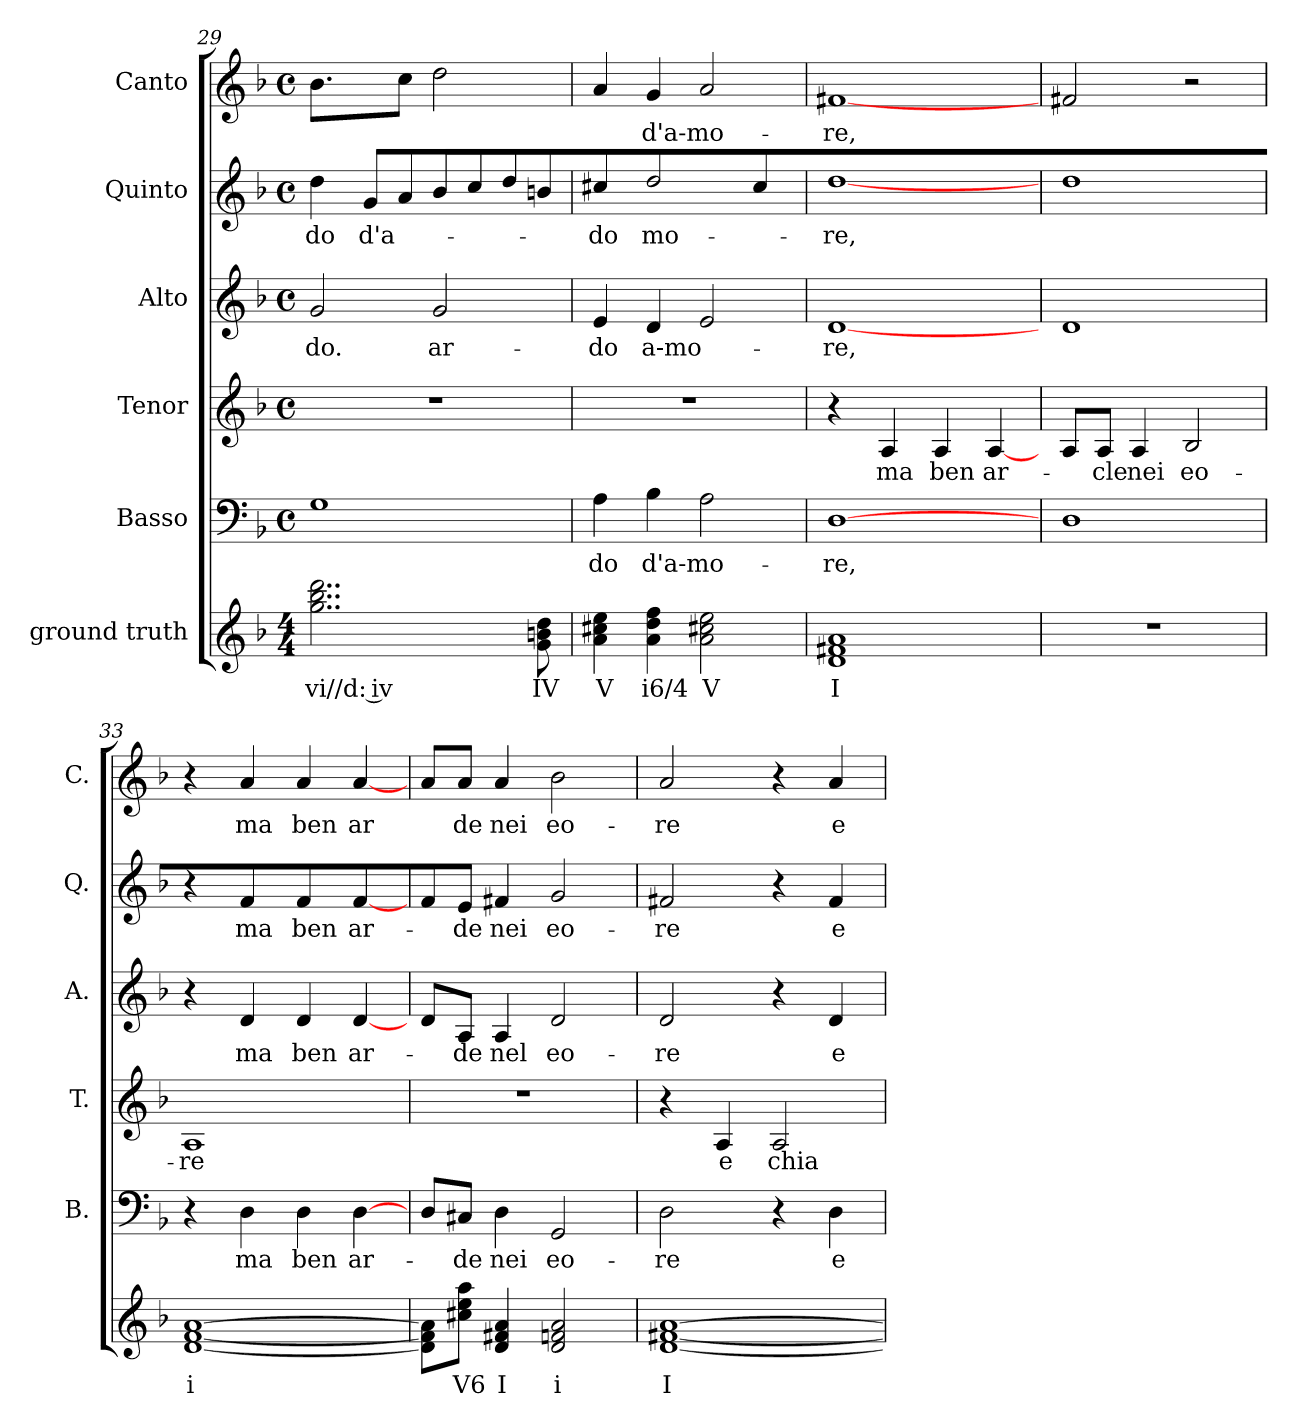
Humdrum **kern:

**kern	**text	**kern	**text	**kern	**text	**kern	**text	**kern	**text	**kern	**text
*part6	*part6	*part5	*part5	*part4	*part4	*part3	*part3	*part2	*part2	*part1	*part1
*staff6	*staff6	*staff5	*staff5	*staff4	*staff4	*staff3	*staff3	*staff2	*staff2	*staff1	*staff1
*I"ground truth	*	*I"Basso	*	*I"Tenor	*	*I"Alto	*	*I"Quinto	*	*I"Canto	*
*	*	*I'B.	*	*I'T.	*	*I'A.	*	*I'Q.	*	*I'C.	*
*	*	*clefF4	*	*clefG2	*	*clefG2	*	*clefG2	*	*clefG2	*
*k[b-]	*	*k[b-]	*	*k[b-]	*	*k[b-]	*	*k[b-]	*	*k[b-]	*
*	*	*F:	*	*F:	*	*F:	*	*F:	*	*F:	*
*M4/4	*	*M4/4	*	*M4/4	*	*M4/4	*	*M4/4	*	*M4/4	*
*	*	*met(c)	*	*met(c)	*	*met(c)	*	*met(c)	*	*met(c)	*
=29	=29	=29	=29	=29	=29	=29	=29	=29	=29	=29	=29
2..gg 2..bb- 2..ddd	vi//d: iv	1G	.	1r	.	2g	-do.	4dd	-do	4.b-	.
.	.	.	.	.	.	.	.	8gL	-d'a-	.	.
.	.	.	.	.	.	.	.	8a	.	8ccJ	.
.	.	.	.	.	.	2g	-ar-	8b-L	.	2dd	.
.	.	.	.	.	.	.	.	8cc	.	.	.
.	.	.	.	.	.	.	.	8dd	.	.	.
8g 8bn 8dd	IV	.	.	.	.	.	.	8b	.	.	.
!!LO:PB:g=z
=30	=30	=30	=30	=30	=30	=30	=30	=30	=30	=30	=30
4a 4cc#X 4ee	V	4A	-do	1r	.	4e	-do	4cc#	-do	4a	.
4a 4dd 4ff	i6/4	4B-	-d'a-mo-	.	.	4d	-a-mo-	2dd	-mo-	4g	-d'a-mo-
2a 2cc#X 2ee	V	2A	.	.	.	2e	.	.	.	2a	.
.	.	.	.	.	.	.	.	4cc#	.	.	.
=31	=31	=31	=31	=31	=31	=31	=31	=31	=31	=31	=31
1d 1f#X 1a	I	[1D	-re,	4r	.	[1d	-re,	[1dd	-re,	[1f#	-re,
.	.	.	.	4A	-ma	.	.	.	.	.	.
.	.	.	.	4A	-ben	.	.	.	.	.	.
.	.	.	.	[4A	-ar-	.	.	.	.	.	.
=32	=32	=32	=32	=32	=32	=32	=32	=32	=32	=32	=32
1r	.	1D	.	8AJ	.	1d	.	1dd	.	2f#	.
.	.	.	.	8AJ	-cle	.	.	.	.	.	.
.	.	.	.	4A	-nei	.	.	.	.	.	.
.	.	.	.	2B-	-eo-	.	.	.	.	2r	.
=33	=33	=33	=33	=33	=33	=33	=33	=33	=33	=33	=33
[1d [1f [1a	i	4r	.	1A	-re	4r	.	4r	.	4r	.
.	.	4D	-ma	.	.	4d	-ma	4f	-ma	4a	-ma
.	.	4D	-ben	.	.	4d	-ben	4f	-ben	4a	-ben
.	.	[4D	-ar-	.	.	[4d	-ar-	[4f	-ar-	[4a	-ar
=34	=34	=34	=34	=34	=34	=34	=34	=34	=34	=34	=34
8d] 8f] 8a]L	.	8DJ	.	1r	.	8dJ	.	8fJ	.	8aJ	.
8cc#X 8ee 8aaJ	V6	8C#J	-de	.	.	8AJ	-de	8eJ	-de	8aJ	-de
4d 4f#X 4a	I	4D	-nei	.	.	4A	-nel	4f#	-nei	4a	-nei
2d 2fn 2a	i	2GG	-eo-	.	.	2d	-eo-	2g	-eo-	2b-	-eo-
=35	=35	=35	=35	=35	=35	=35	=35	=35	=35	=35	=35
[1d [1f#X [1a	I	2D	-re	4r	.	2d	-re	2f#	-re	2a	-re
.	.	.	.	4A	-e	.	.	.	.	.	.
.	.	4r	.	2A	-chia-	4r	.	4r	.	4r	.
.	.	4D	-e	.	.	4d	-e	4f#	-e	4a	-e
=	=	=	=	=	=	=	=	=	=	=	=
*-	*-	*-	*-	*-	*-	*-	*-	*-	*-	*-	*-
